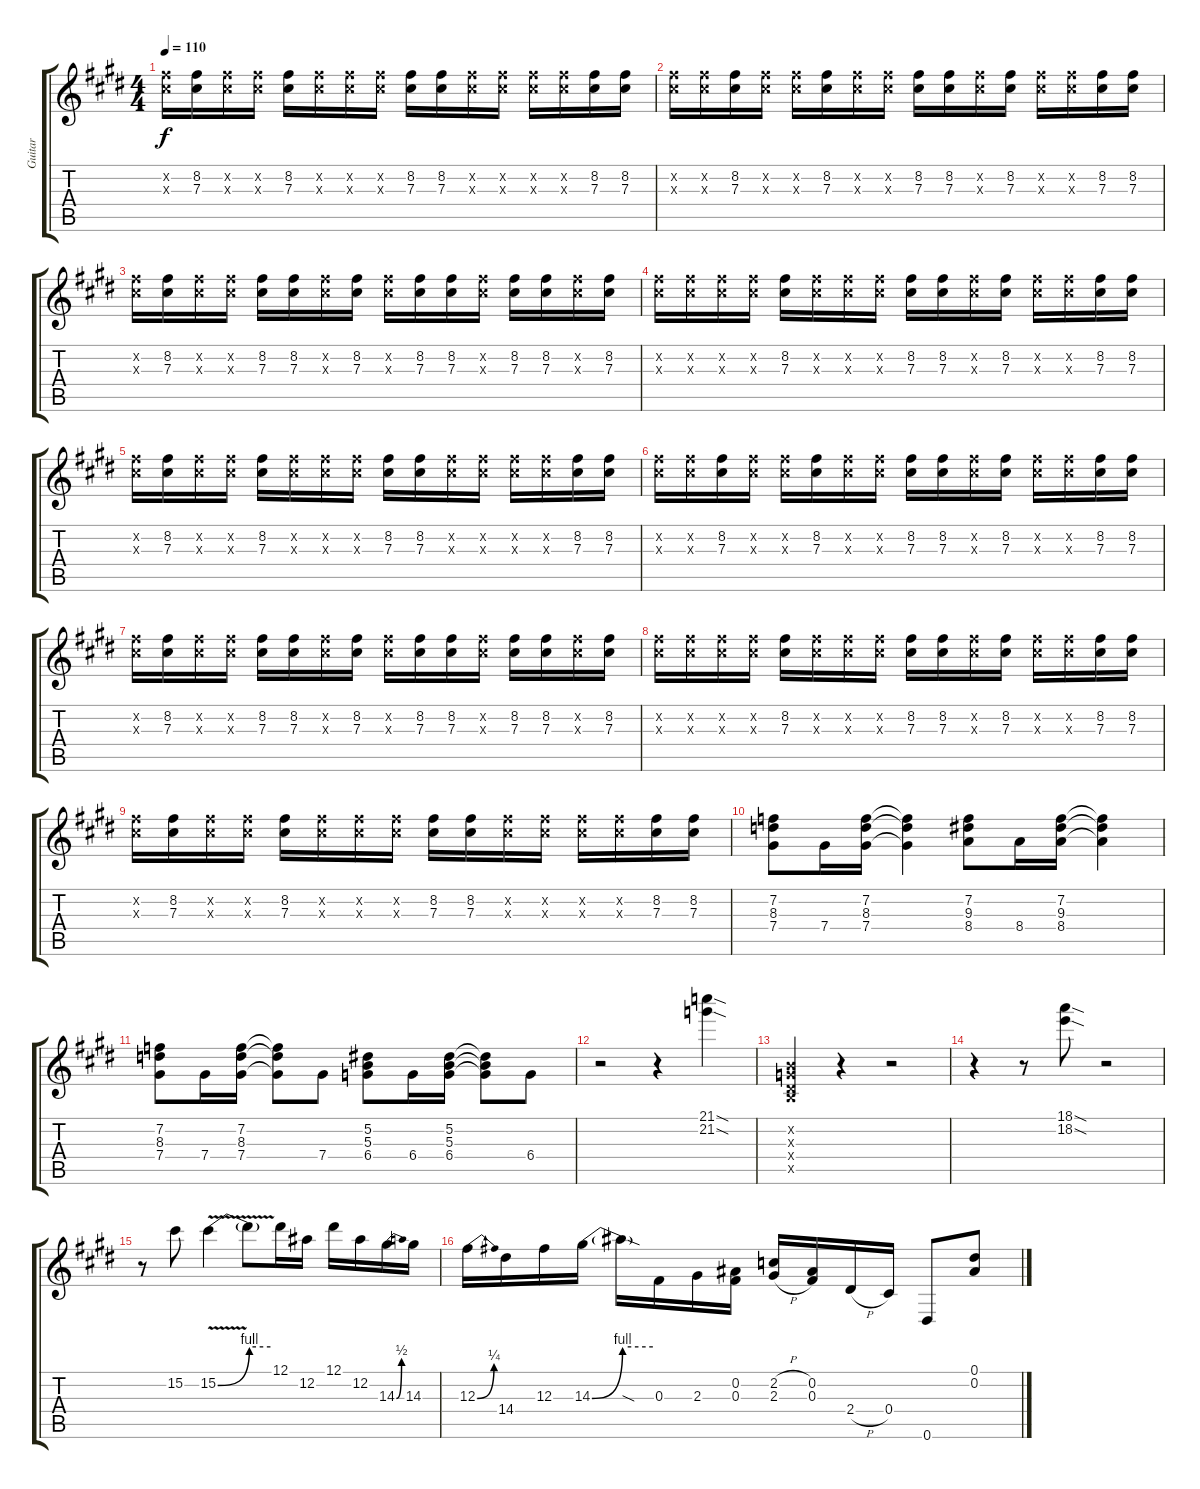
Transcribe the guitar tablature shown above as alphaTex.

\track ("Guitar" "Guitar") {instrument distortionguitar}
\staff {score tabs}
\tuning (Eb4 Bb3 Gb3 Db3 Ab2 Eb2) {hide}
\ts (4 4)
\tempo 110
\clef g2
\ks e
(8.2{x} 7.3{x}).16{dy f} (8.2 7.3).16 (8.2{x} 7.3{x}).16 (8.2{x} 7.3{x}).16 (8.2 7.3).16 (8.2{x} 7.3{x}).16 (8.2{x} 7.3{x}).16 (8.2{x} 7.3{x}).16 (8.2 7.3).16 (8.2 7.3).16 (8.2{x} 7.3{x}).16 (8.2{x} 7.3{x}).16 (8.2{x} 7.3{x}).16 (8.2{x} 7.3{x}).16 (8.2 7.3).16 (8.2 7.3).16 |
(8.2{x} 7.3{x}).16 (8.2{x} 7.3{x}).16 (8.2 7.3).16 (8.2{x} 7.3{x}).16 (8.2{x} 7.3{x}).16 (8.2 7.3).16 (8.2{x} 7.3{x}).16 (8.2{x} 7.3{x}).16 (8.2 7.3).16 (8.2 7.3).16 (8.2{x} 7.3{x}).16 (8.2 7.3).16 (8.2{x} 7.3{x}).16 (8.2{x} 7.3{x}).16 (8.2 7.3).16 (8.2 7.3).16 |
(8.2{x} 7.3{x}).16 (8.2 7.3).16 (8.2{x} 7.3{x}).16 (8.2{x} 7.3{x}).16 (8.2 7.3).16 (8.2 7.3).16 (8.2{x} 7.3{x}).16 (8.2 7.3).16 (8.2{x} 7.3{x}).16 (8.2 7.3).16 (8.2 7.3).16 (8.2{x} 7.3{x}).16 (8.2 7.3).16 (8.2 7.3).16 (8.2{x} 7.3{x}).16 (8.2 7.3).16 |
(8.2{x} 7.3{x}).16 (8.2{x} 7.3{x}).16 (8.2{x} 7.3{x}).16 (8.2{x} 7.3{x}).16 (8.2 7.3).16 (8.2{x} 7.3{x}).16 (8.2{x} 7.3{x}).16 (8.2{x} 7.3{x}).16 (8.2 7.3).16 (8.2 7.3).16 (8.2{x} 7.3{x}).16 (8.2 7.3).16 (8.2{x} 7.3{x}).16 (8.2{x} 7.3{x}).16 (8.2 7.3).16 (8.2 7.3).16 |
(8.2{x} 7.3{x}).16 (8.2 7.3).16 (8.2{x} 7.3{x}).16 (8.2{x} 7.3{x}).16 (8.2 7.3).16 (8.2{x} 7.3{x}).16 (8.2{x} 7.3{x}).16 (8.2{x} 7.3{x}).16 (8.2 7.3).16 (8.2 7.3).16 (8.2{x} 7.3{x}).16 (8.2{x} 7.3{x}).16 (8.2{x} 7.3{x}).16 (8.2{x} 7.3{x}).16 (8.2 7.3).16 (8.2 7.3).16 |
(8.2{x} 7.3{x}).16 (8.2{x} 7.3{x}).16 (8.2 7.3).16 (8.2{x} 7.3{x}).16 (8.2{x} 7.3{x}).16 (8.2 7.3).16 (8.2{x} 7.3{x}).16 (8.2{x} 7.3{x}).16 (8.2 7.3).16 (8.2 7.3).16 (8.2{x} 7.3{x}).16 (8.2 7.3).16 (8.2{x} 7.3{x}).16 (8.2{x} 7.3{x}).16 (8.2 7.3).16 (8.2 7.3).16 |
(8.2{x} 7.3{x}).16 (8.2 7.3).16 (8.2{x} 7.3{x}).16 (8.2{x} 7.3{x}).16 (8.2 7.3).16 (8.2 7.3).16 (8.2{x} 7.3{x}).16 (8.2 7.3).16 (8.2{x} 7.3{x}).16 (8.2 7.3).16 (8.2 7.3).16 (8.2{x} 7.3{x}).16 (8.2 7.3).16 (8.2 7.3).16 (8.2{x} 7.3{x}).16 (8.2 7.3).16 |
(8.2{x} 7.3{x}).16 (8.2{x} 7.3{x}).16 (8.2{x} 7.3{x}).16 (8.2{x} 7.3{x}).16 (8.2 7.3).16 (8.2{x} 7.3{x}).16 (8.2{x} 7.3{x}).16 (8.2{x} 7.3{x}).16 (8.2 7.3).16 (8.2 7.3).16 (8.2{x} 7.3{x}).16 (8.2 7.3).16 (8.2{x} 7.3{x}).16 (8.2{x} 7.3{x}).16 (8.2 7.3).16 (8.2 7.3).16 |
(8.2{x} 7.3{x}).16 (8.2 7.3).16 (8.2{x} 7.3{x}).16 (8.2{x} 7.3{x}).16 (8.2 7.3).16 (8.2{x} 7.3{x}).16 (8.2{x} 7.3{x}).16 (8.2{x} 7.3{x}).16 (8.2 7.3).16 (8.2 7.3).16 (8.2{x} 7.3{x}).16 (8.2{x} 7.3{x}).16 (8.2{x} 7.3{x}).16 (8.2{x} 7.3{x}).16 (8.2 7.3).16 (8.2 7.3).16 |
(7.2 8.3 7.4).8 7.4.16 (7.2 8.3 7.4).16 (7.2{t} 8.3{t} 7.4{t}).4 (7.2 9.3 8.4).8 8.4.16 (7.2 9.3 8.4).16 (7.2{t} 9.3{t} 8.4{t}).4 |
(7.2 8.3 7.4).8 7.4.16 (7.2 8.3 7.4).16 (7.2{t} 8.3{t} 7.4{t}).8 7.4.8 (5.2 5.3 6.4).8 6.4.16 (5.2 5.3 6.4).16 (5.2{t} 5.3{t} 6.4{t}).8 6.4.8 |
r.2 r.4 (21.1{sod} 21.2{sod}).4 |
(1.2{x} 1.3{x} 2.4{x} 3.5{x}).4 r.4 r.2 |
r.4 r.8 (18.1{sod} 18.2{sod}).8 r.2 |
r.8 15.2.8 15.2{be (bend 0 0 60 4) v}.4 15.2{be (hold 0 4 60 4) v t}.8 12.1.16 12.2.16 12.1.16 12.2.16 14.3{be (bend 0 0 60 2)}.16 14.3.16 |
12.3{be (bend 0 0 60 1)}.16 14.4.16 12.3.16 14.3{be (bend 0 0 60 4)}.16 14.3{be (hold 0 4 60 4) sod t}.16 0.3.16 2.3.16 (0.2 0.3).16 (2.2{h} 2.3{h}).16 (0.2 0.3).16 2.4{h}.16 0.4.16 0.6.8 (0.1 0.2).8
